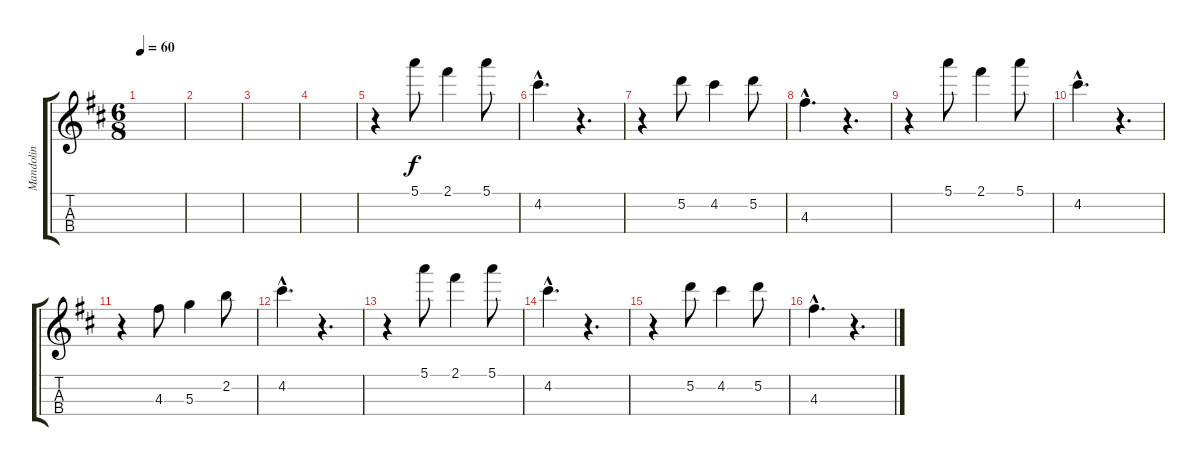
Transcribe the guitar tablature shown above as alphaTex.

\track ("Mandolin" "Mandolin") {instrument acousticguitarnylon}
\staff {score tabs}
\tuning (E5 A4 D4 G3) {hide}
\ts (6 8)
\tempo 60
\clef g2
\ks bminor
|
|
|
|
r.4 5.1.8 2.1.4 5.1.8 |
4.2{hac}.4{d} r.4{d} |
r.4 5.2.8 4.2.4 5.2.8 |
4.3{hac}.4{d} r.4{d} |
r.4 5.1.8 2.1.4 5.1.8 |
4.2{hac}.4{d} r.4{d} |
r.4 4.3.8 5.3.4 2.2.8 |
4.2{hac}.4{d} r.4{d} |
r.4 5.1.8 2.1.4 5.1.8 |
4.2{hac}.4{d} r.4{d} |
r.4 5.2.8 4.2.4 5.2.8 |
4.3{hac}.4{d} r.4{d}
